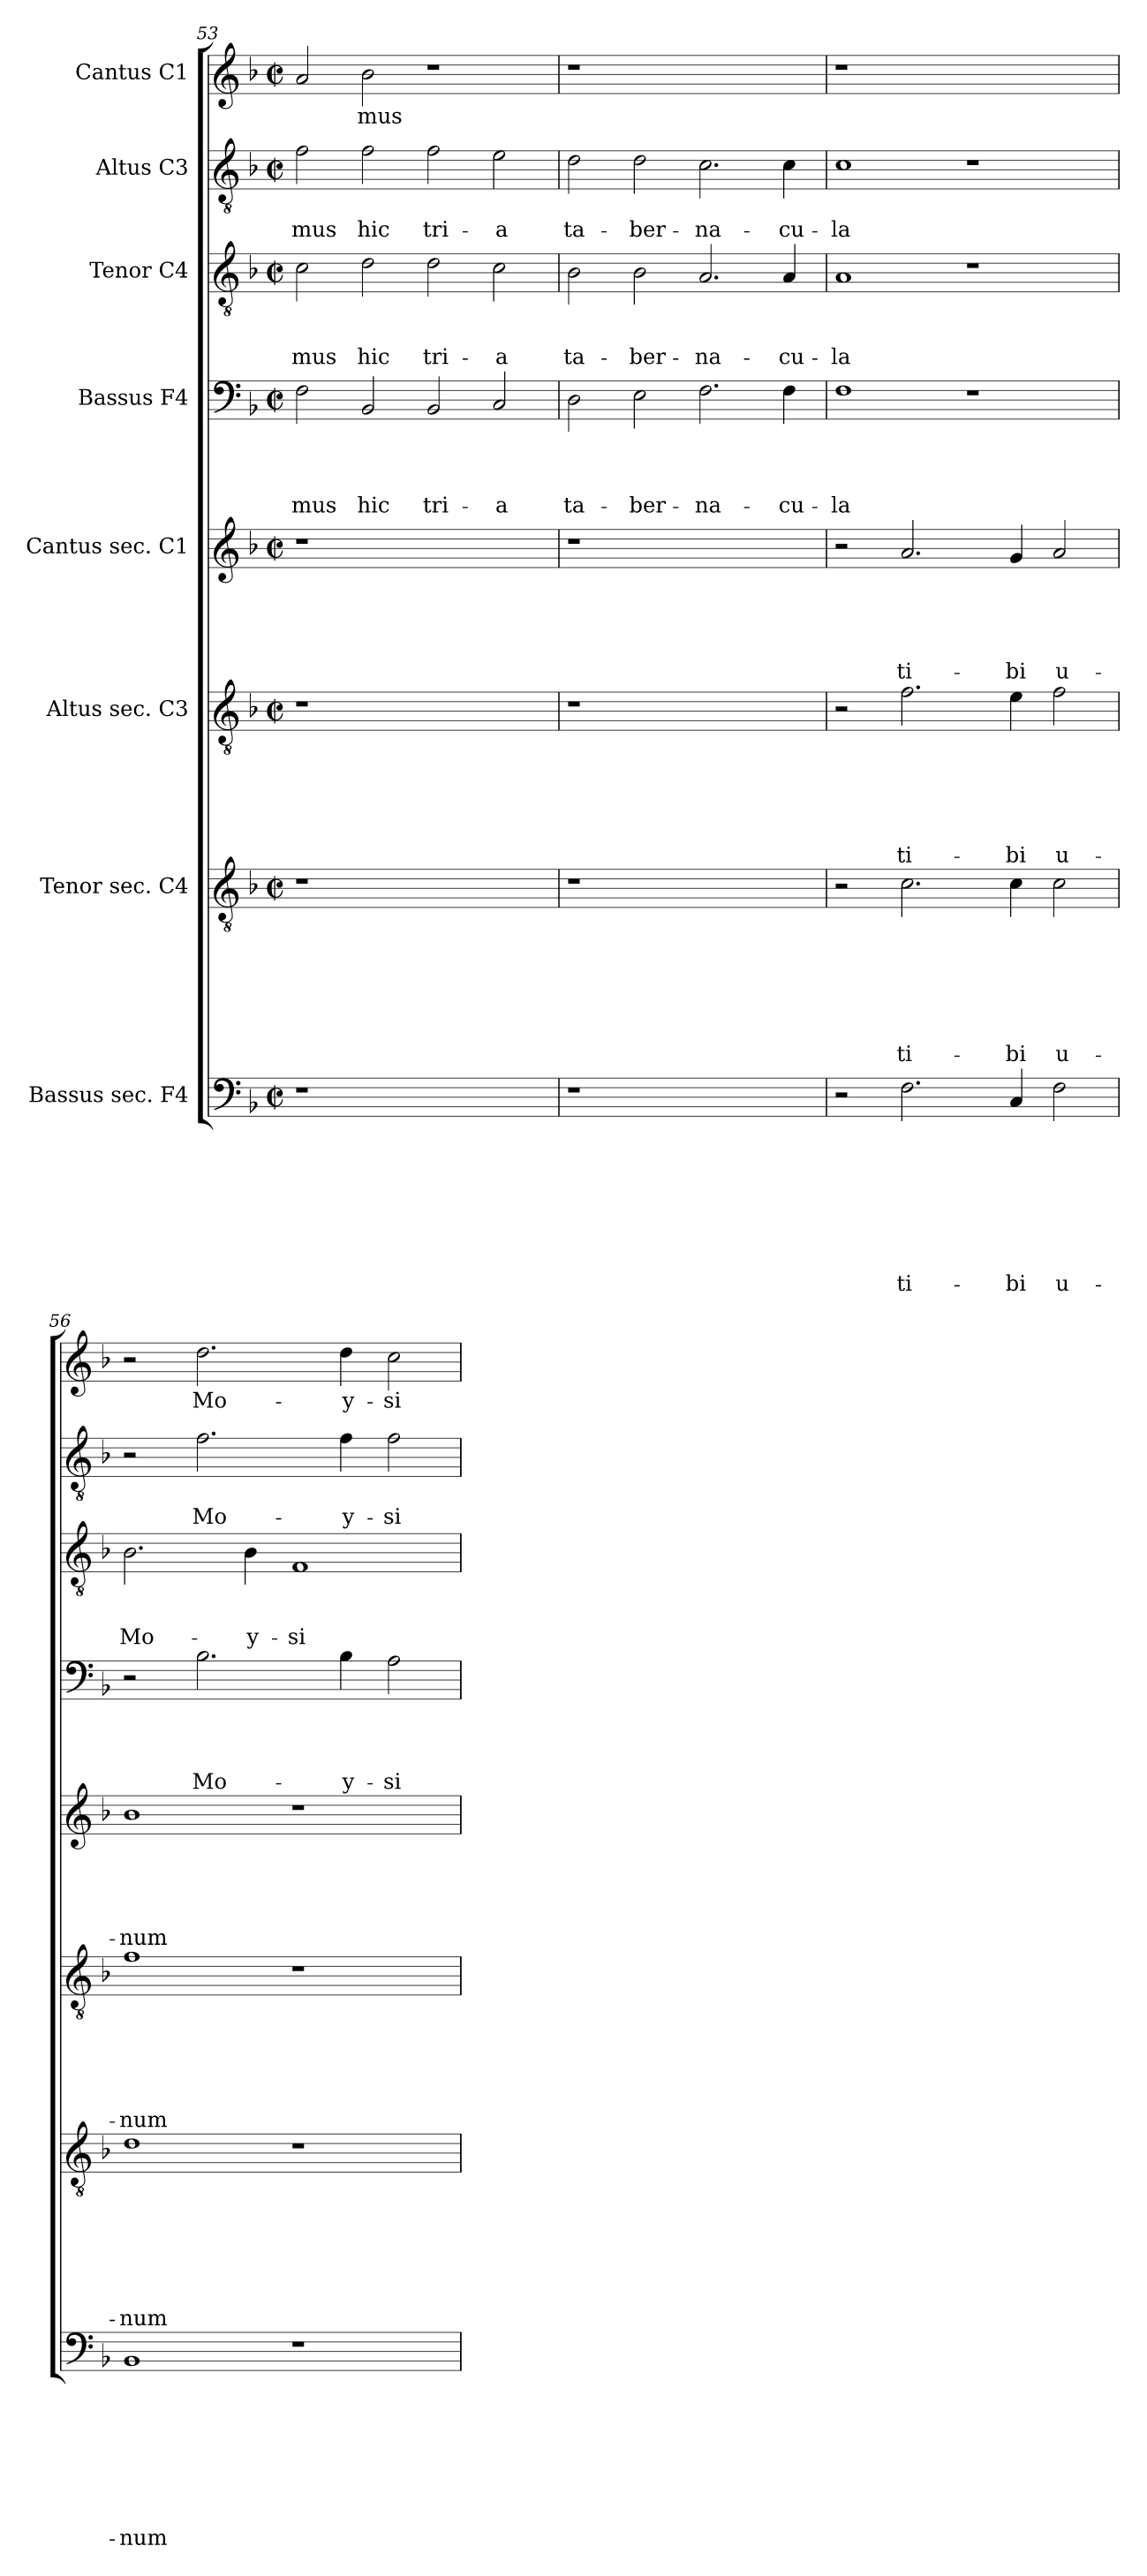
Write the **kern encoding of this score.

**kern	**text	**text	**text	**text	**text	**text	**text	**text	**kern	**text	**text	**text	**text	**text	**text	**text	**kern	**text	**text	**text	**text	**text	**text	**kern	**text	**text	**text	**text	**text	**kern	**text	**text	**text	**text	**kern	**text	**text	**text	**kern	**text	**text	**kern	**text
*part8	*part8	*part8	*part8	*part8	*part8	*part8	*part8	*part8	*part7	*part7	*part7	*part7	*part7	*part7	*part7	*part7	*part6	*part6	*part6	*part6	*part6	*part6	*part6	*part5	*part5	*part5	*part5	*part5	*part5	*part4	*part4	*part4	*part4	*part4	*part3	*part3	*part3	*part3	*part2	*part2	*part2	*part1	*part1
*staff8	*staff8	*staff8	*staff8	*staff8	*staff8	*staff8	*staff8	*staff8	*staff7	*staff7	*staff7	*staff7	*staff7	*staff7	*staff7	*staff7	*staff6	*staff6	*staff6	*staff6	*staff6	*staff6	*staff6	*staff5	*staff5	*staff5	*staff5	*staff5	*staff5	*staff4	*staff4	*staff4	*staff4	*staff4	*staff3	*staff3	*staff3	*staff3	*staff2	*staff2	*staff2	*staff1	*staff1
*I"Bassus sec. F4	*	*	*	*	*	*	*	*	*I"Tenor sec. C4	*	*	*	*	*	*	*	*I"Altus sec. C3	*	*	*	*	*	*	*I"Cantus sec. C1	*	*	*	*	*	*I"Bassus F4	*	*	*	*	*I"Tenor  C4	*	*	*	*I"Altus C3	*	*	*I"Cantus C1	*
*clefF4	*	*	*	*	*	*	*	*	*clefGv2	*	*	*	*	*	*	*	*clefGv2	*	*	*	*	*	*	*clefG2	*	*	*	*	*	*clefF4	*	*	*	*	*clefGv2	*	*	*	*clefGv2	*	*	*clefG2	*
*k[b-]	*	*	*	*	*	*	*	*	*k[b-]	*	*	*	*	*	*	*	*k[b-]	*	*	*	*	*	*	*k[b-]	*	*	*	*	*	*k[b-]	*	*	*	*	*k[b-]	*	*	*	*k[b-]	*	*	*k[b-]	*
*F:	*	*	*	*	*	*	*	*	*F:	*	*	*	*	*	*	*	*F:	*	*	*	*	*	*	*F:	*	*	*	*	*	*F:	*	*	*	*	*F:	*	*	*	*F:	*	*	*F:	*
*M2/2	*	*	*	*	*	*	*	*	*M2/2	*	*	*	*	*	*	*	*M2/2	*	*	*	*	*	*	*M2/2	*	*	*	*	*	*M2/2	*	*	*	*	*M2/2	*	*	*	*M2/2	*	*	*M2/2	*
*met(c|)	*	*	*	*	*	*	*	*	*met(c|)	*	*	*	*	*	*	*	*met(c|)	*	*	*	*	*	*	*met(c|)	*	*	*	*	*	*met(c|)	*	*	*	*	*met(c|)	*	*	*	*met(c|)	*	*	*met(c|)	*
=53	=53	=53	=53	=53	=53	=53	=53	=53	=53	=53	=53	=53	=53	=53	=53	=53	=53	=53	=53	=53	=53	=53	=53	=53	=53	=53	=53	=53	=53	=53	=53	=53	=53	=53	=53	=53	=53	=53	=53	=53	=53	=53	=53
1r	.	.	.	.	.	.	.	.	1r	.	.	.	.	.	.	.	1r	.	.	.	.	.	.	1r	.	.	.	.	.	2F\	.	.	.	-mus	2c\	.	.	-mus	2f\	.	-mus	2a/	.
.	.	.	.	.	.	.	.	.	.	.	.	.	.	.	.	.	.	.	.	.	.	.	.	.	.	.	.	.	.	2BB-/	.	.	.	hic	2d\	.	.	hic	2f\	.	hic	2b-\	-mus
1ryy	.	.	.	.	.	.	.	.	1ryy	.	.	.	.	.	.	.	1ryy	.	.	.	.	.	.	1ryy	.	.	.	.	.	2BB-/	.	.	.	tri-	2d\	.	.	tri-	2f\	.	tri-	1r	.
.	.	.	.	.	.	.	.	.	.	.	.	.	.	.	.	.	.	.	.	.	.	.	.	.	.	.	.	.	.	2C/	.	.	.	-a	2c\	.	.	-a	2e\	.	-a	.	.
!!LO:LB:g=z
=54	=54	=54	=54	=54	=54	=54	=54	=54	=54	=54	=54	=54	=54	=54	=54	=54	=54	=54	=54	=54	=54	=54	=54	=54	=54	=54	=54	=54	=54	=54	=54	=54	=54	=54	=54	=54	=54	=54	=54	=54	=54	=54	=54
1r	.	.	.	.	.	.	.	.	1r	.	.	.	.	.	.	.	1r	.	.	.	.	.	.	1r	.	.	.	.	.	2D\	.	.	.	ta-	2B-\	.	.	ta-	2d\	.	ta-	1r	.
.	.	.	.	.	.	.	.	.	.	.	.	.	.	.	.	.	.	.	.	.	.	.	.	.	.	.	.	.	.	2E\	.	.	.	-ber-	2B-\	.	.	-ber-	2d\	.	-ber-	.	.
1ryy	.	.	.	.	.	.	.	.	1ryy	.	.	.	.	.	.	.	1ryy	.	.	.	.	.	.	1ryy	.	.	.	.	.	2.F\	.	.	.	-na-	2.A/	.	.	-na-	2.c\	.	-na-	1ryy	.
.	.	.	.	.	.	.	.	.	.	.	.	.	.	.	.	.	.	.	.	.	.	.	.	.	.	.	.	.	.	4F\	.	.	.	-cu-	4A/	.	.	-cu-	4c\	.	-cu-	.	.
=55	=55	=55	=55	=55	=55	=55	=55	=55	=55	=55	=55	=55	=55	=55	=55	=55	=55	=55	=55	=55	=55	=55	=55	=55	=55	=55	=55	=55	=55	=55	=55	=55	=55	=55	=55	=55	=55	=55	=55	=55	=55	=55	=55
2r	.	.	.	.	.	.	.	.	2r	.	.	.	.	.	.	.	2r	.	.	.	.	.	.	2r	.	.	.	.	.	1F	.	.	.	-la	1A	.	.	-la	1c	.	-la	1r	.
2.F\	.	.	.	.	.	.	.	ti-	2.c\	.	.	.	.	.	.	ti-	2.f\	.	.	.	.	.	ti-	2.a/	.	.	.	.	ti-	.	.	.	.	.	.	.	.	.	.	.	.	.	.
.	.	.	.	.	.	.	.	.	.	.	.	.	.	.	.	.	.	.	.	.	.	.	.	.	.	.	.	.	.	1r	.	.	.	.	1r	.	.	.	1r	.	.	1ryy	.
4C/	.	.	.	.	.	.	.	-bi	4c\	.	.	.	.	.	.	-bi	4e\	.	.	.	.	.	-bi	4g/	.	.	.	.	-bi	.	.	.	.	.	.	.	.	.	.	.	.	.	.
2F\	.	.	.	.	.	.	.	u-	2c\	.	.	.	.	.	.	u-	2f\	.	.	.	.	.	u-	2a/	.	.	.	.	u-	.	.	.	.	.	.	.	.	.	.	.	.	.	.
=56	=56	=56	=56	=56	=56	=56	=56	=56	=56	=56	=56	=56	=56	=56	=56	=56	=56	=56	=56	=56	=56	=56	=56	=56	=56	=56	=56	=56	=56	=56	=56	=56	=56	=56	=56	=56	=56	=56	=56	=56	=56	=56	=56
1BB-	.	.	.	.	.	.	.	-num	1d	.	.	.	.	.	.	-num	1f	.	.	.	.	.	-num	1b-	.	.	.	.	-num	2r	.	.	.	.	2.B-\	.	.	Mo-	2r	.	.	2r	.
.	.	.	.	.	.	.	.	.	.	.	.	.	.	.	.	.	.	.	.	.	.	.	.	.	.	.	.	.	.	2.B-\	.	.	.	Mo-	.	.	.	.	2.f\	.	Mo-	2.dd\	Mo-
.	.	.	.	.	.	.	.	.	.	.	.	.	.	.	.	.	.	.	.	.	.	.	.	.	.	.	.	.	.	.	.	.	.	.	4B-\	.	.	-y-	.	.	.	.	.
1r	.	.	.	.	.	.	.	.	1r	.	.	.	.	.	.	.	1r	.	.	.	.	.	.	1r	.	.	.	.	.	.	.	.	.	.	1F	.	.	-si	.	.	.	.	.
.	.	.	.	.	.	.	.	.	.	.	.	.	.	.	.	.	.	.	.	.	.	.	.	.	.	.	.	.	.	4B-\	.	.	.	-y-	.	.	.	.	4f\	.	-y-	4dd\	-y-
.	.	.	.	.	.	.	.	.	.	.	.	.	.	.	.	.	.	.	.	.	.	.	.	.	.	.	.	.	.	2A\	.	.	.	-si	.	.	.	.	2f\	.	-si	2cc\	-si
=	=	=	=	=	=	=	=	=	=	=	=	=	=	=	=	=	=	=	=	=	=	=	=	=	=	=	=	=	=	=	=	=	=	=	=	=	=	=	=	=	=	=	=
*-	*-	*-	*-	*-	*-	*-	*-	*-	*-	*-	*-	*-	*-	*-	*-	*-	*-	*-	*-	*-	*-	*-	*-	*-	*-	*-	*-	*-	*-	*-	*-	*-	*-	*-	*-	*-	*-	*-	*-	*-	*-	*-	*-
